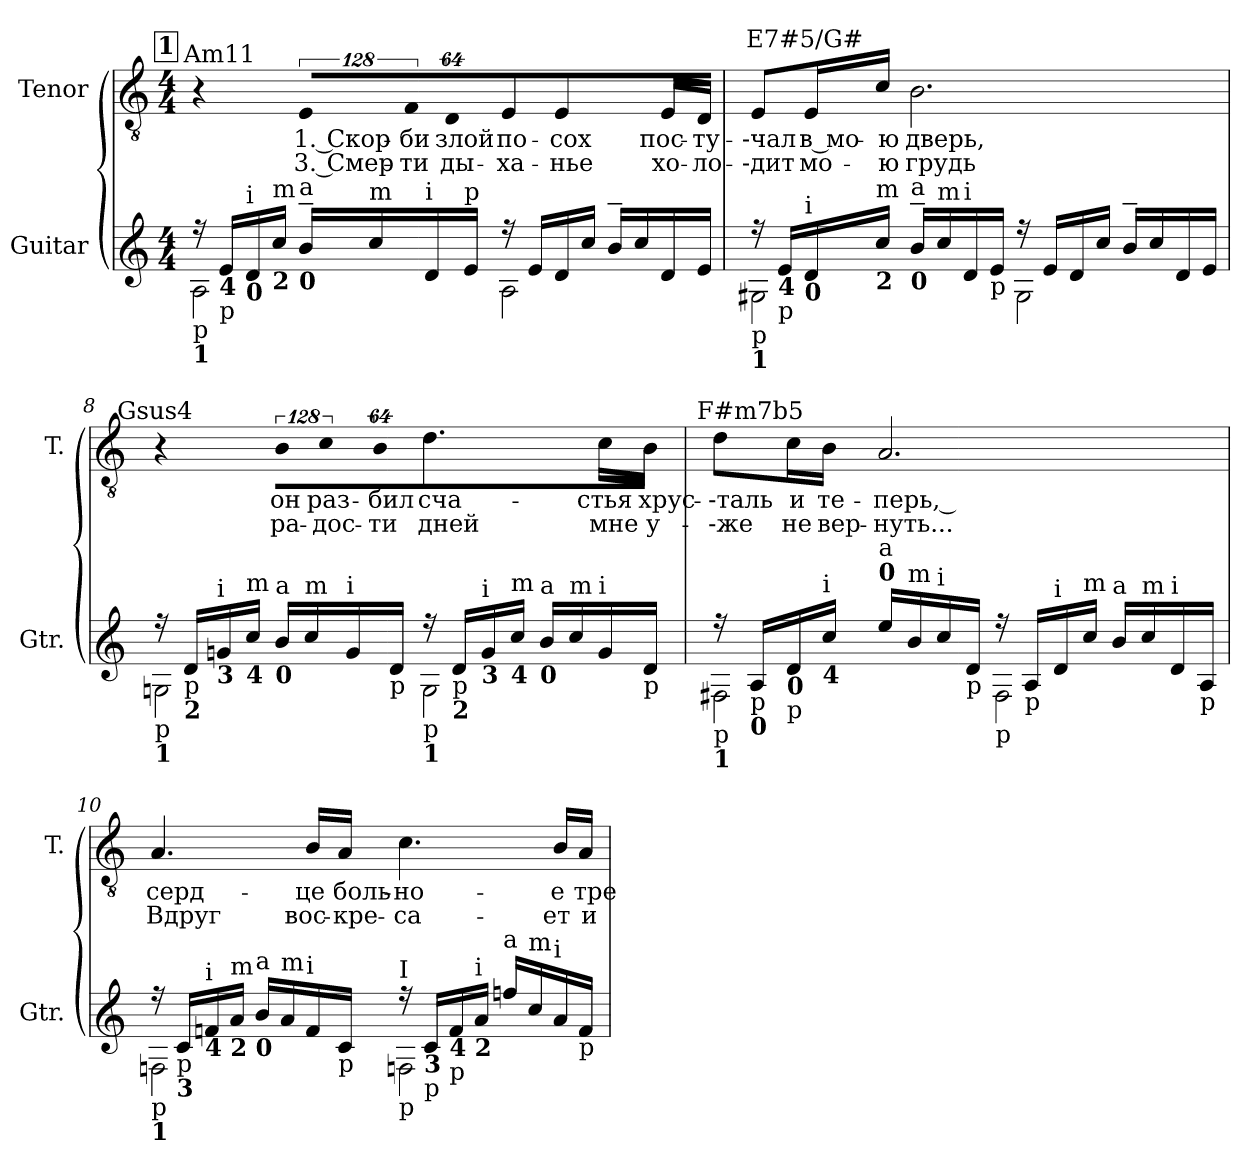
**kern	**kern	**text	**text
*part2	*part1	*part1	*part1
*staff2	*staff1	*staff1	*staff1
*I"Guitar	*I"Tenor	*	*
*I'Gtr.	*I'T.	*	*
*clefG2	*clefGv2	*	*
*ITrd7c12	*ITrd7c12	*	*
*k[]	*k[]	*	*
*a:	*a:	*	*
*M4/4	*M4/4	*	*
!!LO:REH:place=s1:B:color=#000000:enc=box:fs=19.9975:t=1
=6	=6	=6	=6
*^	*	*	*
!	!	!LO:TX:a:B:t=3	!	!
!	!	!LO:TX:a:rj:t=@	!	!
!LO:TX:b:t=p	!	!	!	!
!LO:TX:b:B:t=1	!	!	!	!
*	*	*^	*	*
16r	2AAi\	4r	16ryy	.	.
!	!	!	!LO:TX:a:cj:t=Am11	!	!
!LO:TX:b:B:t=4	!	!	!	!	!
!LO:TX:b:t=p	!	!	!	!	!
16Ei/LL	.	.	2...ryy	.	.
!LO:TX:b:B:t=0	!	!	!	!	!
!LO:TX:a:t=i	!	!	!	!	!
16Di/	.	.	.	.	.
!LO:TX:b:B:t=2	!	!	!	!	!
!LO:TX:a:t=m	!	!	!	!	!
16ci/JJ	.	.	.	.	.
!	!	!LO:N:vis=8	!	!	!
!LO:TX:b:B:t=0	!	!	!	!	!
!LO:TX:a:t=a	!	!	!	!	!
!	!	!	!	!LO:LY:b:color=#000000	!LO:LY:b:color=#000000
16B~i/LL	.	1024%85EEi/L	.	1. Скор-	3. Смер-
!LO:TX:a:t=m	!	!	!	!	!
16ci/	.	.	.	.	.
!	!	!LO:N:vis=8	!	!	!
!	!	!	!	!LO:LY:b:color=#000000	!LO:LY:b:color=#000000
.	.	1024%85FFi/	.	-би	-ти
!LO:TX:a:t=i	!	!	!	!	!
16Di/	.	.	.	.	.
!	!	!LO:N:vis=8	!	!	!
!	!	!	!	!LO:LY:b:color=#000000	!LO:LY:b:color=#000000
.	.	512%43DDi/J	.	злой	ды-
!LO:TX:a:t=p	!	!	!	!	!
16Ei/JJ	.	.	.	.	.
!	!	!	!	!LO:LY:b:color=#000000	!LO:LY:b:color=#000000
16r	2AAi\	8EEi/	.	по-	-ха-
16Ei/LL	.	.	.	.	.
!	!	!	!	!LO:LY:b:color=#000000	!LO:LY:b:color=#000000
16Di/	.	4EEi/	.	-сох	-нье
16ci/JJ	.	.	.	.	.
16B~i/LL	.	.	.	.	.
16ci/	.	.	.	.	.
!	!	!	!	!LO:LY:b:color=#000000	!LO:LY:b:color=#000000
16Di/	.	16EEi/LL	.	пос-	хо-
!	!	!	!	!LO:LY:b:color=#000000	!LO:LY:b:color=#000000
16Ei/JJ	.	16DDi/JJ	.	-ту-	-ло-
*	*	*v	*v	*	*
!!LO:LB:g=z
=7	=7	=7	=7	=7
*	*	*^	*	*
!LO:TX:b:t=p	!	!	!	!	!
!LO:TX:b:B:t=1	!	!	!	!	!
!	!	!	!	!LO:LY:b:color=#000000	!LO:LY:b:color=#000000
*	*	*v	*v	*	*
16r	2GG#Xi\	8EEi/L	--чал	--дит
!LO:TX:b:B:t=4	!	!	!	!
!LO:TX:b:t=p	!	!	!	!
16Ei/LL	.	.	.	.
!	!	!LO:TX:a:cj:t=E7#5/G#	!	!
!LO:TX:b:B:t=0	!	!	!	!
!LO:TX:a:t=i	!	!	!	!
!	!	!	!LO:LY:b:color=#000000	!LO:LY:b:color=#000000
16Di/	.	16EEi/L	в мо-	мо-
!LO:TX:b:B:t=2	!	!	!	!
!LO:TX:a:t=m	!	!	!	!
!	!	!	!LO:LY:b:color=#000000	!LO:LY:b:color=#000000
16ci/JJ	.	16Ci/JJ	-ю	-ю
!LO:TX:b:B:t=0	!	!	!	!
!LO:TX:a:t=a	!	!	!	!
!	!	!	!LO:LY:b:color=#000000	!LO:LY:b:color=#000000
16B~i/LL	.	2.BBi\	дверь,	грудь
!LO:TX:a:t=m	!	!	!	!
16ci/	.	.	.	.
!LO:TX:a:t=i	!	!	!	!
16Di/	.	.	.	.
!LO:TX:b:t=p	!	!	!	!
16Ei/JJ	.	.	.	.
16r	2GG#i\	.	.	.
16Ei/LL	.	.	.	.
16Di/	.	.	.	.
16ci/JJ	.	.	.	.
16B~i/LL	.	.	.	.
16ci/	.	.	.	.
16Di/	.	.	.	.
16Ei/JJ	.	.	.	.
=8	=8	=8	=8	=8
!	!	!LO:TX:a:cj:t=Gsus4	!	!
!LO:TX:b:t=p	!	!	!	!
!LO:TX:b:B:t=1	!	!	!	!
16r	2GGni\	4r	.	.
!LO:TX:b:t=p	!	!	!	!
!LO:TX:b:B:t=2	!	!	!	!
16Di/LL	.	.	.	.
!LO:TX:b:B:t=3	!	!	!	!
!LO:TX:a:t=i	!	!	!	!
16Gni/	.	.	.	.
!LO:TX:b:B:t=4	!	!	!	!
!LO:TX:a:t=m	!	!	!	!
16ci/JJ	.	.	.	.
!	!	!LO:N:vis=8	!	!
!LO:TX:b:B:t=0	!	!	!	!
!LO:TX:a:t=a	!	!	!	!
!	!	!	!LO:LY:b:color=#000000	!LO:LY:b:color=#000000
16Bi/LL	.	1024%85BBi\L	он	ра-
!LO:TX:a:t=m	!	!	!	!
16ci/	.	.	.	.
!	!	!LO:N:vis=8	!	!
!	!	!	!LO:LY:b:color=#000000	!LO:LY:b:color=#000000
.	.	1024%85Ci\	раз-	-дос-
!LO:TX:a:t=i	!	!	!	!
16Gi/	.	.	.	.
!	!	!LO:N:vis=8	!	!
!	!	!	!LO:LY:b:color=#000000	!LO:LY:b:color=#000000
.	.	512%43BBi\J	-бил	-ти
!LO:TX:b:t=p	!	!	!	!
16Di/JJ	.	.	.	.
!LO:TX:b:t=p	!	!	!	!
!LO:TX:b:B:t=1	!	!	!	!
!	!	!	!LO:LY:b:color=#000000	!LO:LY:b:color=#000000
16r	2GGi\	4.Di\	сча-	дней
!LO:TX:b:t=p	!	!	!	!
!LO:TX:b:B:t=2	!	!	!	!
16Di/LL	.	.	.	.
!LO:TX:b:B:t=3	!	!	!	!
!LO:TX:a:t=i	!	!	!	!
16Gi/	.	.	.	.
!LO:TX:b:B:t=4	!	!	!	!
!LO:TX:a:t=m	!	!	!	!
16ci/JJ	.	.	.	.
!LO:TX:b:B:t=0	!	!	!	!
!LO:TX:a:t=a	!	!	!	!
16Bi/LL	.	.	.	.
!LO:TX:a:t=m	!	!	!	!
16ci/	.	.	.	.
!LO:TX:a:t=i	!	!	!	!
!	!	!	!LO:LY:b:color=#000000	!LO:LY:b:color=#000000
16Gi/	.	16Ci\LL	-стья	мне
!LO:TX:b:t=p	!	!	!	!
!	!	!	!LO:LY:b:color=#000000	!LO:LY:b:color=#000000
16Di/JJ	.	16BBi\JJ	хрус-	у-
!!LO:LB:g=z
=9	=9	=9	=9	=9
!LO:TX:b:t=p	!	!	!	!
!LO:TX:b:B:t=1	!	!	!	!
!	!	!	!LO:LY:b:color=#000000	!LO:LY:b:color=#000000
*	*	*^	*	*
16r	2FF#Xi\	8Di\L	16ryy	--таль	--же
!	!	!	!LO:TX:a:cj:t=F#m7b5	!	!
!LO:TX:b:t=p	!	!	!	!	!
!LO:TX:b:B:t=0	!	!	!	!	!
16AAi/LL	.	.	2...ryy	.	.
!LO:TX:b:B:t=0	!	!	!	!	!
!LO:TX:b:t=p	!	!	!	!	!
!	!	!	!	!LO:LY:b:color=#000000	!LO:LY:b:color=#000000
16Di/	.	16Ci\L	.	и	не
!LO:TX:b:B:t=4	!	!	!	!	!
!LO:TX:a:t=i	!	!	!	!	!
!	!	!	!	!LO:LY:b:color=#000000	!LO:LY:b:color=#000000
16ci/JJ	.	16BBi\JJ	.	те-	вер-
!LO:TX:a:B:t=0	!	!	!	!	!
!LO:TX:a:t=a	!	!	!	!	!
!	!	!	!	!LO:LY:b:color=#000000	!LO:LY:b:color=#000000
16ei/LL	.	2.AAi/	.	-перь, --	-нуть...
!LO:TX:a:t=m	!	!	!	!	!
16Bi/	.	.	.	.	.
!LO:TX:a:t=i	!	!	!	!	!
16ci/	.	.	.	.	.
!LO:TX:b:t=p	!	!	!	!	!
16Di/JJ	.	.	.	.	.
!LO:TX:b:t=p	!	!	!	!	!
16r	2FF#i\	.	.	.	.
!LO:TX:b:t=p	!	!	!	!	!
16AAi/LL	.	.	.	.	.
!LO:TX:a:t=i	!	!	!	!	!
16Di/	.	.	.	.	.
!LO:TX:a:t=m	!	!	!	!	!
16ci/JJ	.	.	.	.	.
!LO:TX:a:t=a	!	!	!	!	!
16Bi/LL	.	.	.	.	.
!LO:TX:a:t=m	!	!	!	!	!
16ci/	.	.	.	.	.
!LO:TX:a:t=i	!	!	!	!	!
16Di/	.	.	.	.	.
!LO:TX:b:t=p	!	!	!	!	!
16AAi/JJ	.	.	.	.	.
*	*	*v	*v	*	*
=10	=10	=10	=10	=10
*	*	*^	*	*
!	!	!LO:TX:a:cj:t=F	!	!	!
!LO:TX:b:t=p	!	!	!	!	!
!LO:TX:b:B:t=1	!	!	!	!	!
!	!	!	!	!LO:LY:b:color=#000000	!LO:LY:b:color=#000000
*	*	*v	*v	*	*
16r	2FFni\	4.AAi/	серд-	Вдруг
!LO:TX:b:t=p	!	!	!	!
!LO:TX:b:B:t=3	!	!	!	!
16Ci/LL	.	.	.	.
!LO:TX:b:B:t=4	!	!	!	!
!LO:TX:a:t=i	!	!	!	!
16Fni/	.	.	.	.
!LO:TX:b:B:t=2	!	!	!	!
!LO:TX:a:t=m	!	!	!	!
16Ai/JJ	.	.	.	.
!LO:TX:b:B:t=0	!	!	!	!
!LO:TX:a:t=a	!	!	!	!
16Bi/LL	.	.	.	.
!LO:TX:a:t=m	!	!	!	!
16Ai/	.	.	.	.
!LO:TX:a:t=i	!	!	!	!
!	!	!	!LO:LY:b:color=#000000	!LO:LY:b:color=#000000
16Fi/	.	16BBi/LL	-це	вос-
!LO:TX:b:t=p	!	!	!	!
!	!	!	!LO:LY:b:color=#000000	!LO:LY:b:color=#000000
16Ci/JJ	.	16AAi/JJ	боль-	-кре-
!LO:TX:a:t=I	!	!	!	!
!LO:TX:b:t=p	!	!	!	!
!	!	!	!LO:LY:b:color=#000000	!LO:LY:b:color=#000000
16r	2FFni\	4.Ci\	-но-	-са-
!LO:TX:b:B:t=3	!	!	!	!
!LO:TX:b:t=p	!	!	!	!
16Ci/LL	.	.	.	.
!LO:TX:b:B:t=4	!	!	!	!
!LO:TX:b:t=p	!	!	!	!
16Fi/	.	.	.	.
!LO:TX:b:B:t=2	!	!	!	!
!LO:TX:a:t=i	!	!	!	!
16Ai/JJ	.	.	.	.
!LO:TX:a:t=a	!	!	!	!
16fni/LL	.	.	.	.
!LO:TX:a:t=m	!	!	!	!
16ci/	.	.	.	.
!LO:TX:a:t=i	!	!	!	!
!	!	!	!LO:LY:b:color=#000000	!LO:LY:b:color=#000000
16Ai/	.	16BBi/LL	-е	-ет
!LO:TX:b:t=p	!	!	!	!
!	!	!	!LO:LY:b:color=#000000	!LO:LY:b:color=#000000
16Fi/JJ	.	16AAi/JJ	тре-	и
*v	*v	*	*	*
=	=	=	=
*-	*-	*-	*-
